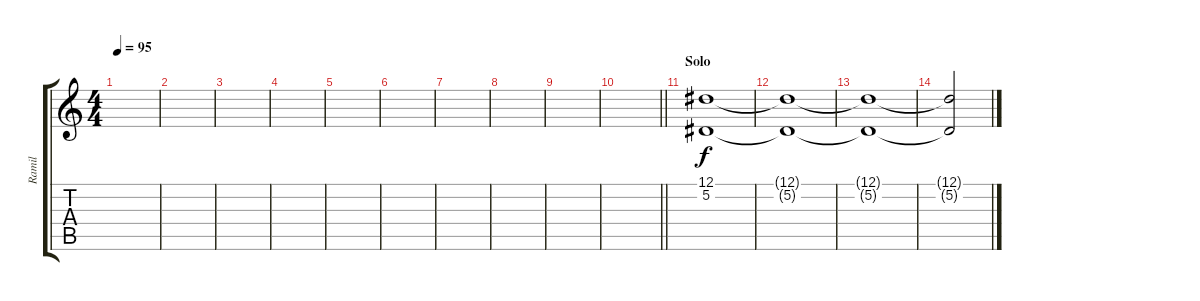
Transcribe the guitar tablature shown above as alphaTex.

\track ("Ramil" "Ramil") {instrument lead2sawtooth}
\staff {score tabs}
\tuning (Eb4 Bb3 Gb3 Db3 Ab2 Eb2) {hide}
\ts (4 4)
\tempo 95
\clef g2
\ks c
|
|
|
|
|
|
|
|
|
\barLineRight lightlight
|
\section ("" "Solo")
(12.1 5.2).1{instrument stringensemble1} |
(12.1{t} 5.2{t}).1{dy f} |
(12.1{t} 5.2{t}).1 |
(12.1{t} 5.2{t}).2
